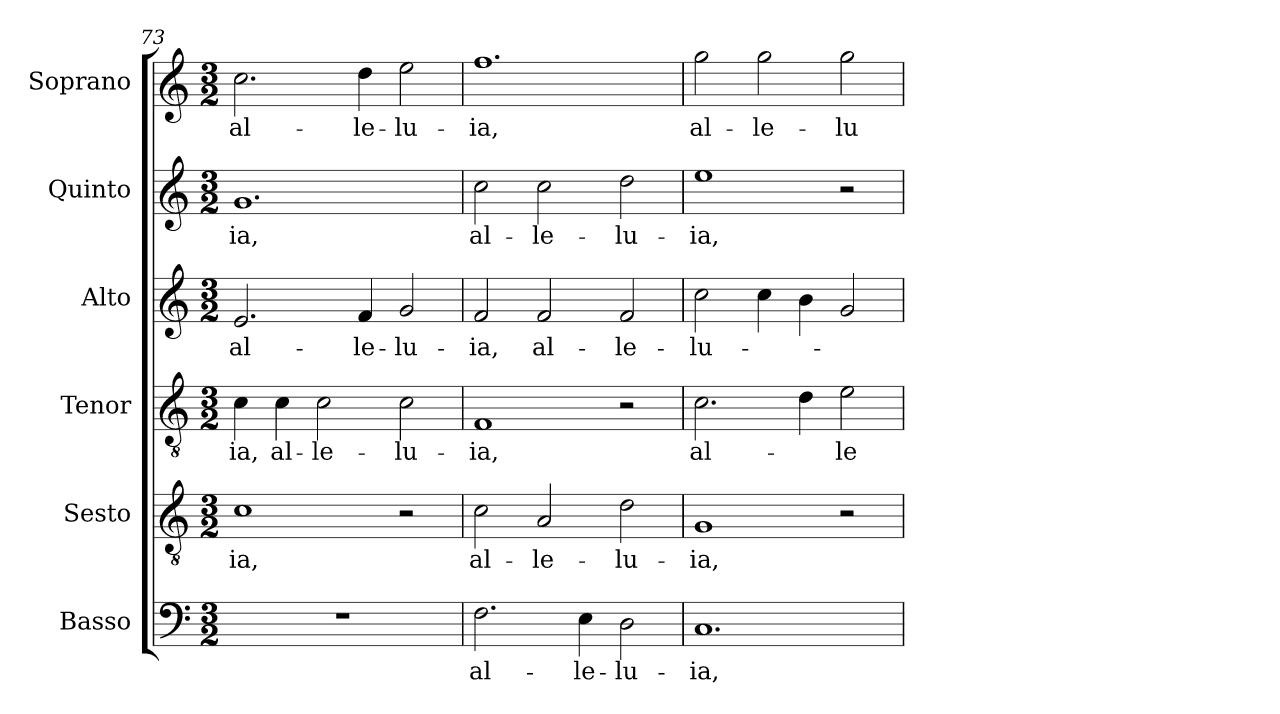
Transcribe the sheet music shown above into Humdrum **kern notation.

**kern	**text	**kern	**text	**kern	**text	**kern	**text	**kern	**text	**kern	**text
*part6	*part6	*part5	*part5	*part4	*part4	*part3	*part3	*part2	*part2	*part1	*part1
*staff6	*staff6	*staff5	*staff5	*staff4	*staff4	*staff3	*staff3	*staff2	*staff2	*staff1	*staff1
*I"Basso	*	*I"Sesto	*	*I"Tenor	*	*I"Alto	*	*I"Quinto	*	*I"Soprano	*
*I'B.	*	*I'Ss.	*	*I'T.	*	*I'A.	*	*I'Q.	*	*I'S.	*
*clefF4	*	*clefGv2	*	*clefGv2	*	*clefG2	*	*clefG2	*	*clefG2	*
*	*	*ITrd7c12	*	*ITrd7c12	*	*	*	*	*	*	*
*k[]	*	*k[]	*	*k[]	*	*k[]	*	*k[]	*	*k[]	*
*C:	*	*C:	*	*C:	*	*C:	*	*C:	*	*C:	*
*M3/2	*	*M3/2	*	*M3/2	*	*M3/2	*	*M3/2	*	*M3/2	*
=73	=73	=73	=73	=73	=73	=73	=73	=73	=73	=73	=73
!LO:N:vis=1	!	!	!	!	!	!	!	!	!	!	!
!	!	!	!LO:LY:b:color=#000000	!	!	!	!	!	!	!	!
!	!	!	!	!	!LO:LY:b:color=#000000	!	!	!	!	!	!
!	!	!	!	!	!	!	!LO:LY:b:color=#000000	!	!	!	!
!	!	!	!	!	!	!	!	!	!LO:LY:b:color=#000000	!	!
!	!	!	!	!	!	!	!	!	!	!	!LO:LY:b:color=#000000
1.r	.	1Ci	-ia,	4Ci\	-ia,	2.ei/	al-	1.gi	-ia,	2.cci\	al-
!	!	!	!	!	!LO:LY:b:color=#000000	!	!	!	!	!	!
.	.	.	.	4Ci\	al-	.	.	.	.	.	.
!	!	!	!	!	!LO:LY:b:color=#000000	!	!	!	!	!	!
.	.	.	.	2Ci\	-le-	.	.	.	.	.	.
!	!	!	!	!	!	!	!LO:LY:b:color=#000000	!	!	!	!
!	!	!	!	!	!	!	!	!	!	!	!LO:LY:b:color=#000000
.	.	.	.	.	.	4fi/	-le-	.	.	4ddi\	-le-
!	!	!	!	!	!LO:LY:b:color=#000000	!	!	!	!	!	!
!	!	!	!	!	!	!	!LO:LY:b:color=#000000	!	!	!	!
!	!	!	!	!	!	!	!	!	!	!	!LO:LY:b:color=#000000
.	.	2r	.	2Ci\	-lu-	2gi/	-lu-	.	.	2eei\	-lu-
!!LO:PB:g=z
=74	=74	=74	=74	=74	=74	=74	=74	=74	=74	=74	=74
!	!LO:LY:b:color=#000000	!	!	!	!	!	!	!	!	!	!
!	!	!	!LO:LY:b:color=#000000	!	!	!	!	!	!	!	!
!	!	!	!	!	!LO:LY:b:color=#000000	!	!	!	!	!	!
!	!	!	!	!	!	!	!LO:LY:b:color=#000000	!	!	!	!
!	!	!	!	!	!	!	!	!	!LO:LY:b:color=#000000	!	!
!	!	!	!	!	!	!	!	!	!	!	!LO:LY:b:color=#000000
2.Fi\	al-	2Ci\	al-	1FFi	-ia,	2fi/	-ia,	2cci\	al-	1.ffi	-ia,
!	!	!	!LO:LY:b:color=#000000	!	!	!	!	!	!	!	!
!	!	!	!	!	!	!	!LO:LY:b:color=#000000	!	!	!	!
!	!	!	!	!	!	!	!	!	!LO:LY:b:color=#000000	!	!
.	.	2AAi/	-le-	.	.	2fi/	al-	2cci\	-le-	.	.
!	!LO:LY:b:color=#000000	!	!	!	!	!	!	!	!	!	!
4Ei\	-le-	.	.	.	.	.	.	.	.	.	.
!	!LO:LY:b:color=#000000	!	!	!	!	!	!	!	!	!	!
!	!	!	!LO:LY:b:color=#000000	!	!	!	!	!	!	!	!
!	!	!	!	!	!	!	!LO:LY:b:color=#000000	!	!	!	!
!	!	!	!	!	!	!	!	!	!LO:LY:b:color=#000000	!	!
2Di\	-lu-	2Di\	-lu-	2r	.	2fi/	-le-	2ddi\	-lu-	.	.
=75	=75	=75	=75	=75	=75	=75	=75	=75	=75	=75	=75
!	!LO:LY:b:color=#000000	!	!	!	!	!	!	!	!	!	!
!	!	!	!LO:LY:b:color=#000000	!	!	!	!	!	!	!	!
!	!	!	!	!	!LO:LY:b:color=#000000	!	!	!	!	!	!
!	!	!	!	!	!	!	!LO:LY:b:color=#000000	!	!	!	!
!	!	!	!	!	!	!	!	!	!LO:LY:b:color=#000000	!	!
!	!	!	!	!	!	!	!	!	!	!	!LO:LY:b:color=#000000
1.Ci	-ia,	1GGi	-ia,	2.Ci\	al-	2cci\	-lu-	1eei	-ia,	2ggi\	al-
!	!	!	!	!	!	!	!	!	!	!	!LO:LY:b:color=#000000
.	.	.	.	.	.	4cci\	.	.	.	2ggi\	-le-
.	.	.	.	4Di\	.	4bi\	.	.	.	.	.
!	!	!	!	!	!LO:LY:b:color=#000000	!	!	!	!	!	!
!	!	!	!	!	!	!	!	!	!	!	!LO:LY:b:color=#000000
.	.	2r	.	2Ei\	-le-	2gi/	.	2r	.	2ggi\	-lu-
=	=	=	=	=	=	=	=	=	=	=	=
*-	*-	*-	*-	*-	*-	*-	*-	*-	*-	*-	*-
